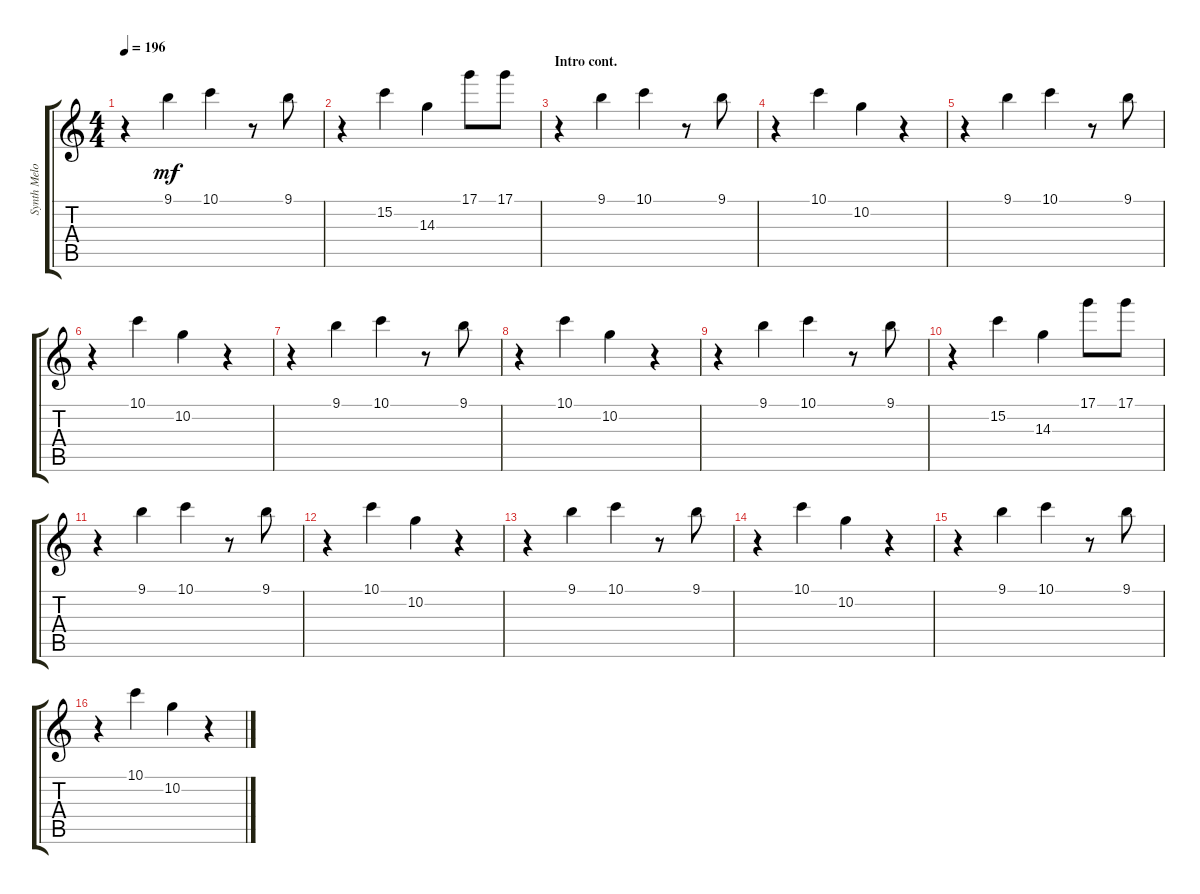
\track ("Synth Melody" "Synth Melo") {instrument electricguitarclean}
\staff {score tabs}
\tuning (D4 A3 F3 C3 G2 C2) {hide}
\ts (4 4)
\tempo 196
\clef g2
\ks aminor
r.4{dy mf} 9.1.4 10.1.4 r.8 9.1.8 |
r.4 15.2.4 14.3.4 17.1.8 17.1.8 |
\section ("" "Intro cont.")
r.4 9.1.4 10.1.4 r.8 9.1.8 |
r.4 10.1.4 10.2.4 r.4 |
r.4 9.1.4 10.1.4 r.8 9.1.8 |
r.4 10.1.4 10.2.4 r.4 |
r.4 9.1.4 10.1.4 r.8 9.1.8 |
r.4 10.1.4 10.2.4 r.4 |
r.4 9.1.4 10.1.4 r.8 9.1.8 |
r.4 15.2.4 14.3.4 17.1.8 17.1.8 |
r.4 9.1.4 10.1.4 r.8 9.1.8 |
r.4 10.1.4 10.2.4 r.4 |
r.4 9.1.4 10.1.4 r.8 9.1.8 |
r.4 10.1.4 10.2.4 r.4 |
r.4 9.1.4 10.1.4 r.8 9.1.8 |
r.4 10.1.4 10.2.4 r.4
